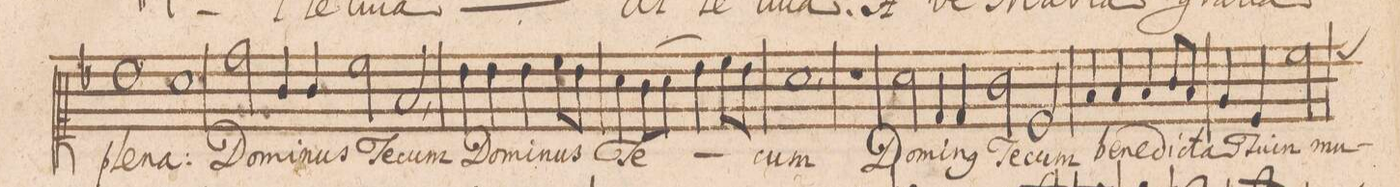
**kern	**text
*I"CANTVS.	*
*clefC1	*
*k[b-]	*
*met(C|)	*
*M2/1	*
1b-	ple-
=7-	=7-
1a	-na:
2dd\	Do-
4g/	-mi-
4g/	-nus
=8-	=8-
2cc\	Te-
2f,/	-cum
4b-\	.
4b-\	Do-
4b-\	-mi-
8cc\L	-nus
8b-\J	.
=9-	=9-
4a\	Te-
(>8g\L	.
8a\J	.
4b-\)	.
8cc\L	.
8b-\J	.
1a,	-cum
=10-	=10-
1r	.
2a\	Do-
4d/	-mi-
4d/	-n(us)
=11-	=11-
2g\	Te-
2c/	-cum
4f/	be-
4f/	-ne-
4f/	-di-
8g/L	-cta
8f/J	.
=12-	=12-
4e/	Tu
4c/	in
*custos:cc	*
2cc\	mu-
*-	*-
